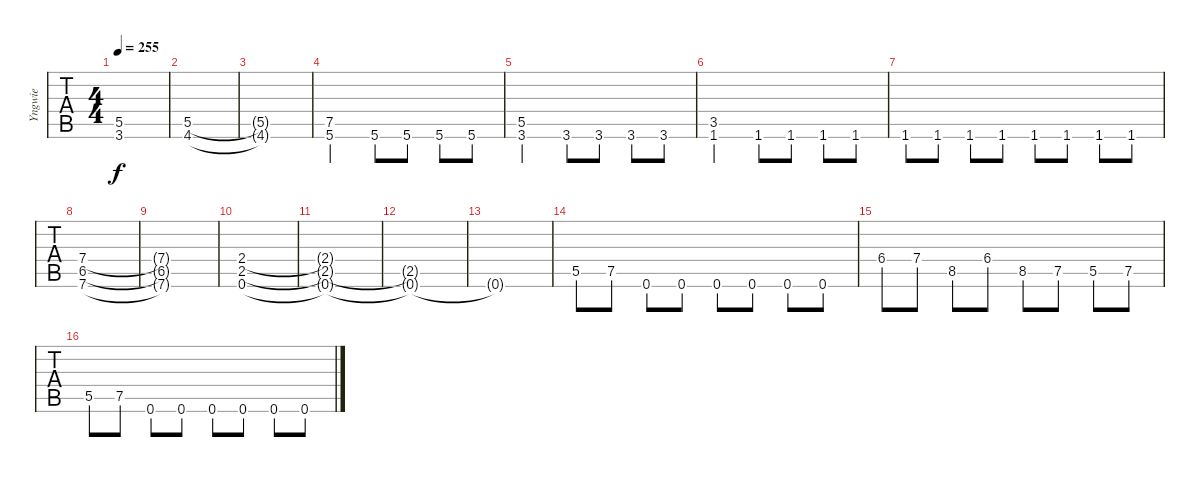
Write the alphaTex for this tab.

\track ("Yngwie" "Yngwie") {instrument distortionguitar}
\staff {tabs}
\tuning (Eb4 Bb3 Gb3 Db3 Ab2 Eb2) {hide}
\ts (4 4)
\tempo 255
\clef g2
\ks c
(5.5{t} 3.6{t}).1{dy f} |
(5.5 4.6).1 |
(5.5{t} 4.6{t}).1 |
(7.5 5.6).2 5.6.8 5.6.8 5.6.8 5.6.8 |
(5.5 3.6).2 3.6.8 3.6.8 3.6.8 3.6.8 |
(3.5 1.6).2 1.6.8 1.6.8 1.6.8 1.6.8 |
1.6.8 1.6.8 1.6.8 1.6.8 1.6.8 1.6.8 1.6.8 1.6.8 |
(7.4 6.5 7.6).1 |
(7.4{t} 6.5{t} 7.6{t}).1 |
(2.4 2.5 0.6).1 |
(2.4{t} 2.5{t} 0.6{t}).1 |
(2.5{t} 0.6{t}).1 |
0.6{t}.1 |
5.5.8{volume 13 instrument distortionguitar} 7.5.8 0.6.8 0.6.8 0.6.8 0.6.8 0.6.8 0.6.8 |
6.4.8 7.4.8 8.5.8 6.4.8 8.5.8 7.5.8 5.5.8 7.5.8 |
5.5.8 7.5.8 0.6.8 0.6.8 0.6.8 0.6.8 0.6.8 0.6.8
